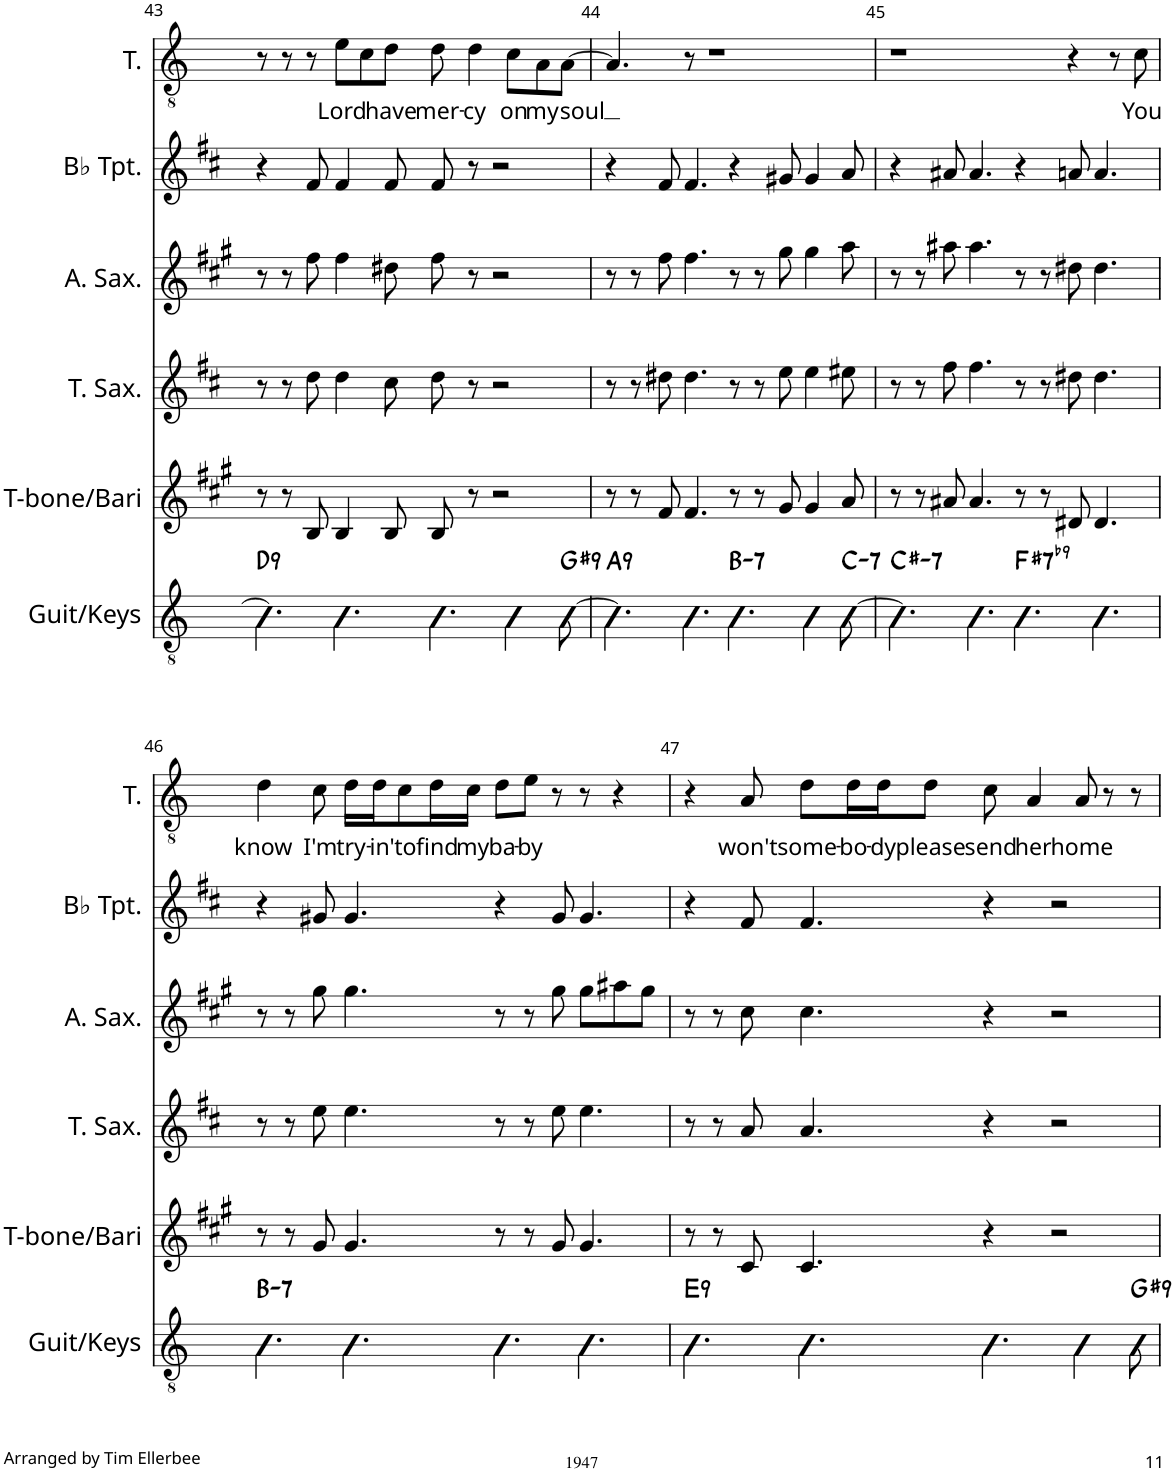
**kern	**harte	**kern	**kern	**kern	**kern	**kern	**text
*part6	*part6	*part5	*part4	*part3	*part2	*part1	*part1
*staff6	*	*staff5	*staff4	*staff3	*staff2	*staff1	*staff1
*I"Guit/Keys	*	*I"T-bone/Bari	*I"Tenor Saxophone	*I"Alto Saxophone	*I"Bb Trumpet	*I"Tenor	*
*I'Guit/Keys	*	*I'T-bone/Bari	*I'T. Sax.	*I'A. Sax.	*I'Bb Tpt.	*I'T.	*
!!LO:PB:g=z
*clefGv2	*	*clefG2	*clefG2	*clefG2	*clefG2	*clefGv2	*
*	*	*Trd12c21	*Trd8c14	*Trd5c9	*Trd1c2	*Trd1c2	*
*k[]	*	*k[f#c#g#]	*k[f#c#]	*k[f#c#g#]	*k[f#c#]	*k[]	*
*M12/8	*	*M12/8	*M12/8	*M12/8	*M12/8	*M12/8	*
=43	=43	=43	=43	=43	=43	=43	=43
!	!LO:H:kt=9	!	!	!	!	!	!
4.B\]	D:9	8r	8r	8r	4r	8r	.
.	.	8r	8r	8r	.	8r	.
.	.	8B/	8dd\	8ff#\	8f#/	8r	.
!	!	!	!	!	!	!	!LO:LY:b
4.B\	.	4B/	4dd\	4ff#\	4f#/	8e\L	Lord
.	.	.	.	.	.	8c\	.
!	!	!	!	!	!	!	!LO:LY:b
.	.	8B/	8cc#\	8dd#X\	8f#/	8d\J	have
!	!	!	!	!	!	!	!LO:LY:b
4.B\	.	8B/	8dd\	8ff#\	8f#/	8d\	mer-
!	!	!	!	!	!	!	!LO:LY:b
.	.	8r	8r	8r	8r	4d\	-cy
.	.	2r	2r	2r	2r	.	.
!	!	!	!	!	!	!	!LO:LY:b
4B\	.	.	.	.	.	8c\L	on
!	!	!	!	!	!	!	!LO:LY:b
.	.	.	.	.	.	8A\	my
!	!LO:H:kt=9	!	!	!	!	!	!LO:LY:b
[8Bn\	G#:9	.	.	.	.	[8A\J	soul
=44	=44	=44	=44	=44	=44	=44	=44
!	!LO:H:kt=9	!	!	!	!	!	!
4.B\]	A:9	8r	8r	8r	4r	4.A/]	.
.	.	8r	8r	8r	.	.	.
.	.	8f#/	8dd#X\	8ff#\	8f#/	.	.
4.B\	.	4.f#/	4.dd#\	4.ff#\	4.f#/	8r	.
.	.	.	.	.	.	1r	.
!	!LO:H:kt=7	!	!	!	!	!	!
4.B\	B:min7	8r	8r	8r	4r	.	.
.	.	8r	8r	8r	.	.	.
.	.	8g#/	8ee\	8gg#\	8g#X/	.	.
4B\	.	4g#/	4ee\	4gg#\	4g#/	.	.
!	!LO:H:kt=7	!	!	!	!	!	!
[8Bn\	C:min7	8a/	8ee#X\	8aa\	8a/	.	.
=45	=45	=45	=45	=45	=45	=45	=45
!	!LO:H:kt=7	!	!	!	!	!	!
4.B\]	C#:min7	8r	8r	8r	4r	1r	.
.	.	8r	8r	8r	.	.	.
.	.	8a#X/	8ff#\	8aa#X\	8a#X/	.	.
4.B\	.	4.a#/	4.ff#\	4.aa#\	4.a#/	.	.
!	!LO:H:kt=7	!	!	!	!	!	!
4.B\	F#:7(b9)	8r	8r	8r	4r	.	.
.	.	8r	8r	8r	.	.	.
.	.	8d#X/	8dd#X\	8dd#X\	8an/	4r	.
4.B\	.	4.d#/	4.dd#\	4.dd#\	4.a/	.	.
.	.	.	.	.	.	8r	.
!	!	!	!	!	!	!	!LO:LY:b
.	.	.	.	.	.	8c\	You
!!LO:LB:g=z
=46	=46	=46	=46	=46	=46	=46	=46
!	!LO:H:kt=7	!	!	!	!	!	!LO:LY:b
4.B\	B:min7	8r	8r	8r	4r	4d\	know
.	.	8r	8r	8r	.	.	.
!	!	!	!	!	!	!	!LO:LY:b
.	.	8g#/	8ee\	8gg#\	8g#X/	8c\	I'm
!	!	!	!	!	!	!	!LO:LY:b
4.B\	.	4.g#/	4.ee\	4.gg#\	4.g#/	16d\LL	try-
!	!	!	!	!	!	!	!LO:LY:b
.	.	.	.	.	.	16d\J	-in'
!	!	!	!	!	!	!	!LO:LY:b
.	.	.	.	.	.	8c\	to
!	!	!	!	!	!	!	!LO:LY:b
.	.	.	.	.	.	16d\L	find
!	!	!	!	!	!	!	!LO:LY:b
.	.	.	.	.	.	16c\JJ	my
!	!	!	!	!	!	!	!LO:LY:b
4.B\	.	8r	8r	8r	4r	8d\L	ba-
!	!	!	!	!	!	!	!LO:LY:b
.	.	8r	8r	8r	.	8e\J	-by
.	.	8g#/	8ee\	8gg#\	8g#/	8r	.
4.B\	.	4.g#/	4.ee\	8gg#\L	4.g#/	8r	.
.	.	.	.	8aa#X\	.	4r	.
.	.	.	.	8gg#\J	.	.	.
=47	=47	=47	=47	=47	=47	=47	=47
!	!LO:H:kt=9	!	!	!	!	!	!
4.B\	E:9	8r	8r	8r	4r	4r	.
.	.	8r	8r	8r	.	.	.
!	!	!	!	!	!	!	!LO:LY:b
.	.	8c#/	8a/	8cc#\	8f#/	8A/	won't
!	!	!	!	!	!	!	!LO:LY:b
4.B\	.	4.c#/	4.a/	4.cc#\	4.f#/	8d\L	some-
!	!	!	!	!	!	!	!LO:LY:b
.	.	.	.	.	.	16d\L	-bo-
!	!	!	!	!	!	!	!LO:LY:b
.	.	.	.	.	.	16d\J	-dy
!	!	!	!	!	!	!	!LO:LY:b
.	.	.	.	.	.	8d\J	please
!	!	!	!	!	!	!	!LO:LY:b
4.B\	.	4r	4r	4r	4r	8c\	send
!	!	!	!	!	!	!	!LO:LY:b
.	.	.	.	.	.	4A/	her
.	.	2r	2r	2r	2r	.	.
!	!	!	!	!	!	!	!LO:LY:b
4B\	.	.	.	.	.	8A/	home
.	.	.	.	.	.	8r	.
!	!LO:H:kt=9	!	!	!	!	!	!
8Bn\	G#:9	.	.	.	.	8r	.
=	=	=	=	=	=	=	=
*-	*-	*-	*-	*-	*-	*-	*-
